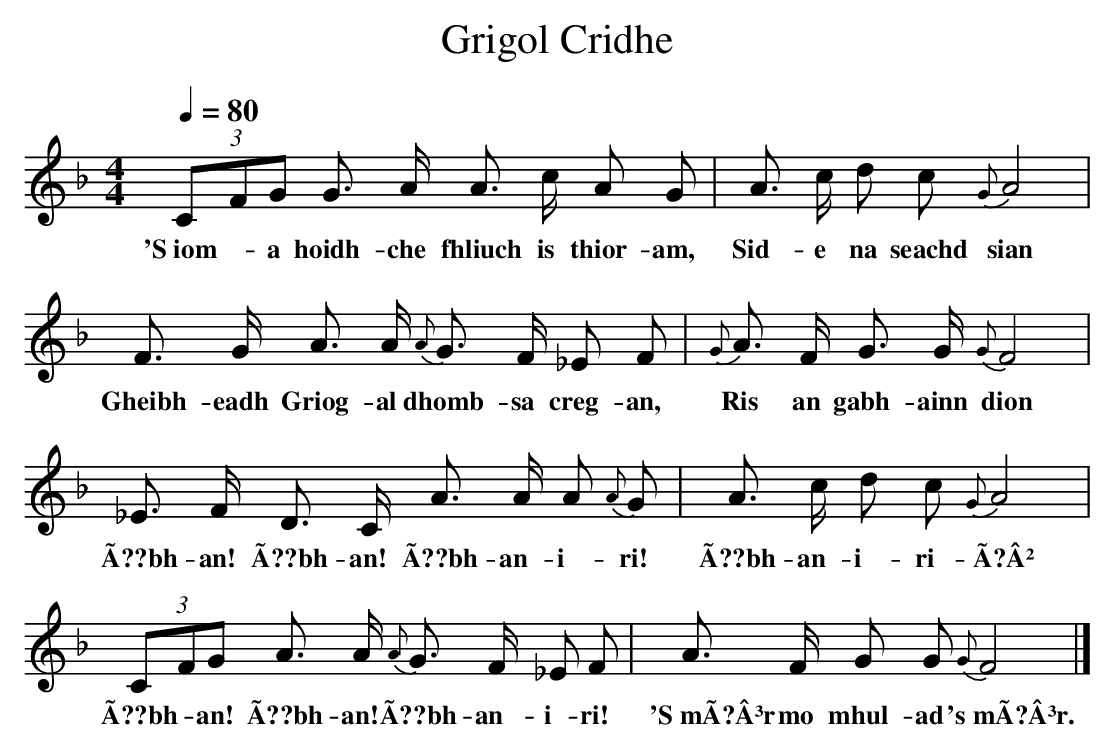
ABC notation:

X:1
T:Grigol Cridhe
Q:1/4=80     %Tempo
M:4/4     %Meter
L:1/8     %
K:F
(3:2CFG G3/2 A/ A3/2 c/ A G |A3/2 c/ d c {G}A4 |
w: 'S~iom-*a hoidh-che fhliuch is thior-am, Sid-e na seachd sian
F3/2 G/ A3/2 A/ {A}G3/2 F/ _E F |{G}A3/2 F/ G3/2 G/ {G}F4 |
w:Gheibh-eadh Griog-al dhomb-sa creg-an, Ris an gabh-ainn dion
_E3/2 F/ D3/2 C/ A3/2 A/ A {A}G |A3/2 c/ d c {G}A4 |
w:Ã??bh-an! Ã??bh-an! Ã??bh-an-i-ri! Ã??bh-an-i-ri-Ã?Â²
(3:2CFG A3/2 A/ {A}G3/2 F/ _E F |A3/2 F/ G G {G}F4 |]
w:Ã??bh-*an! Ã??bh-an! Ã??bh-an-i-ri!  'S~mÃ?Â³r mo mhul-ad 's~mÃ?Â³r.
